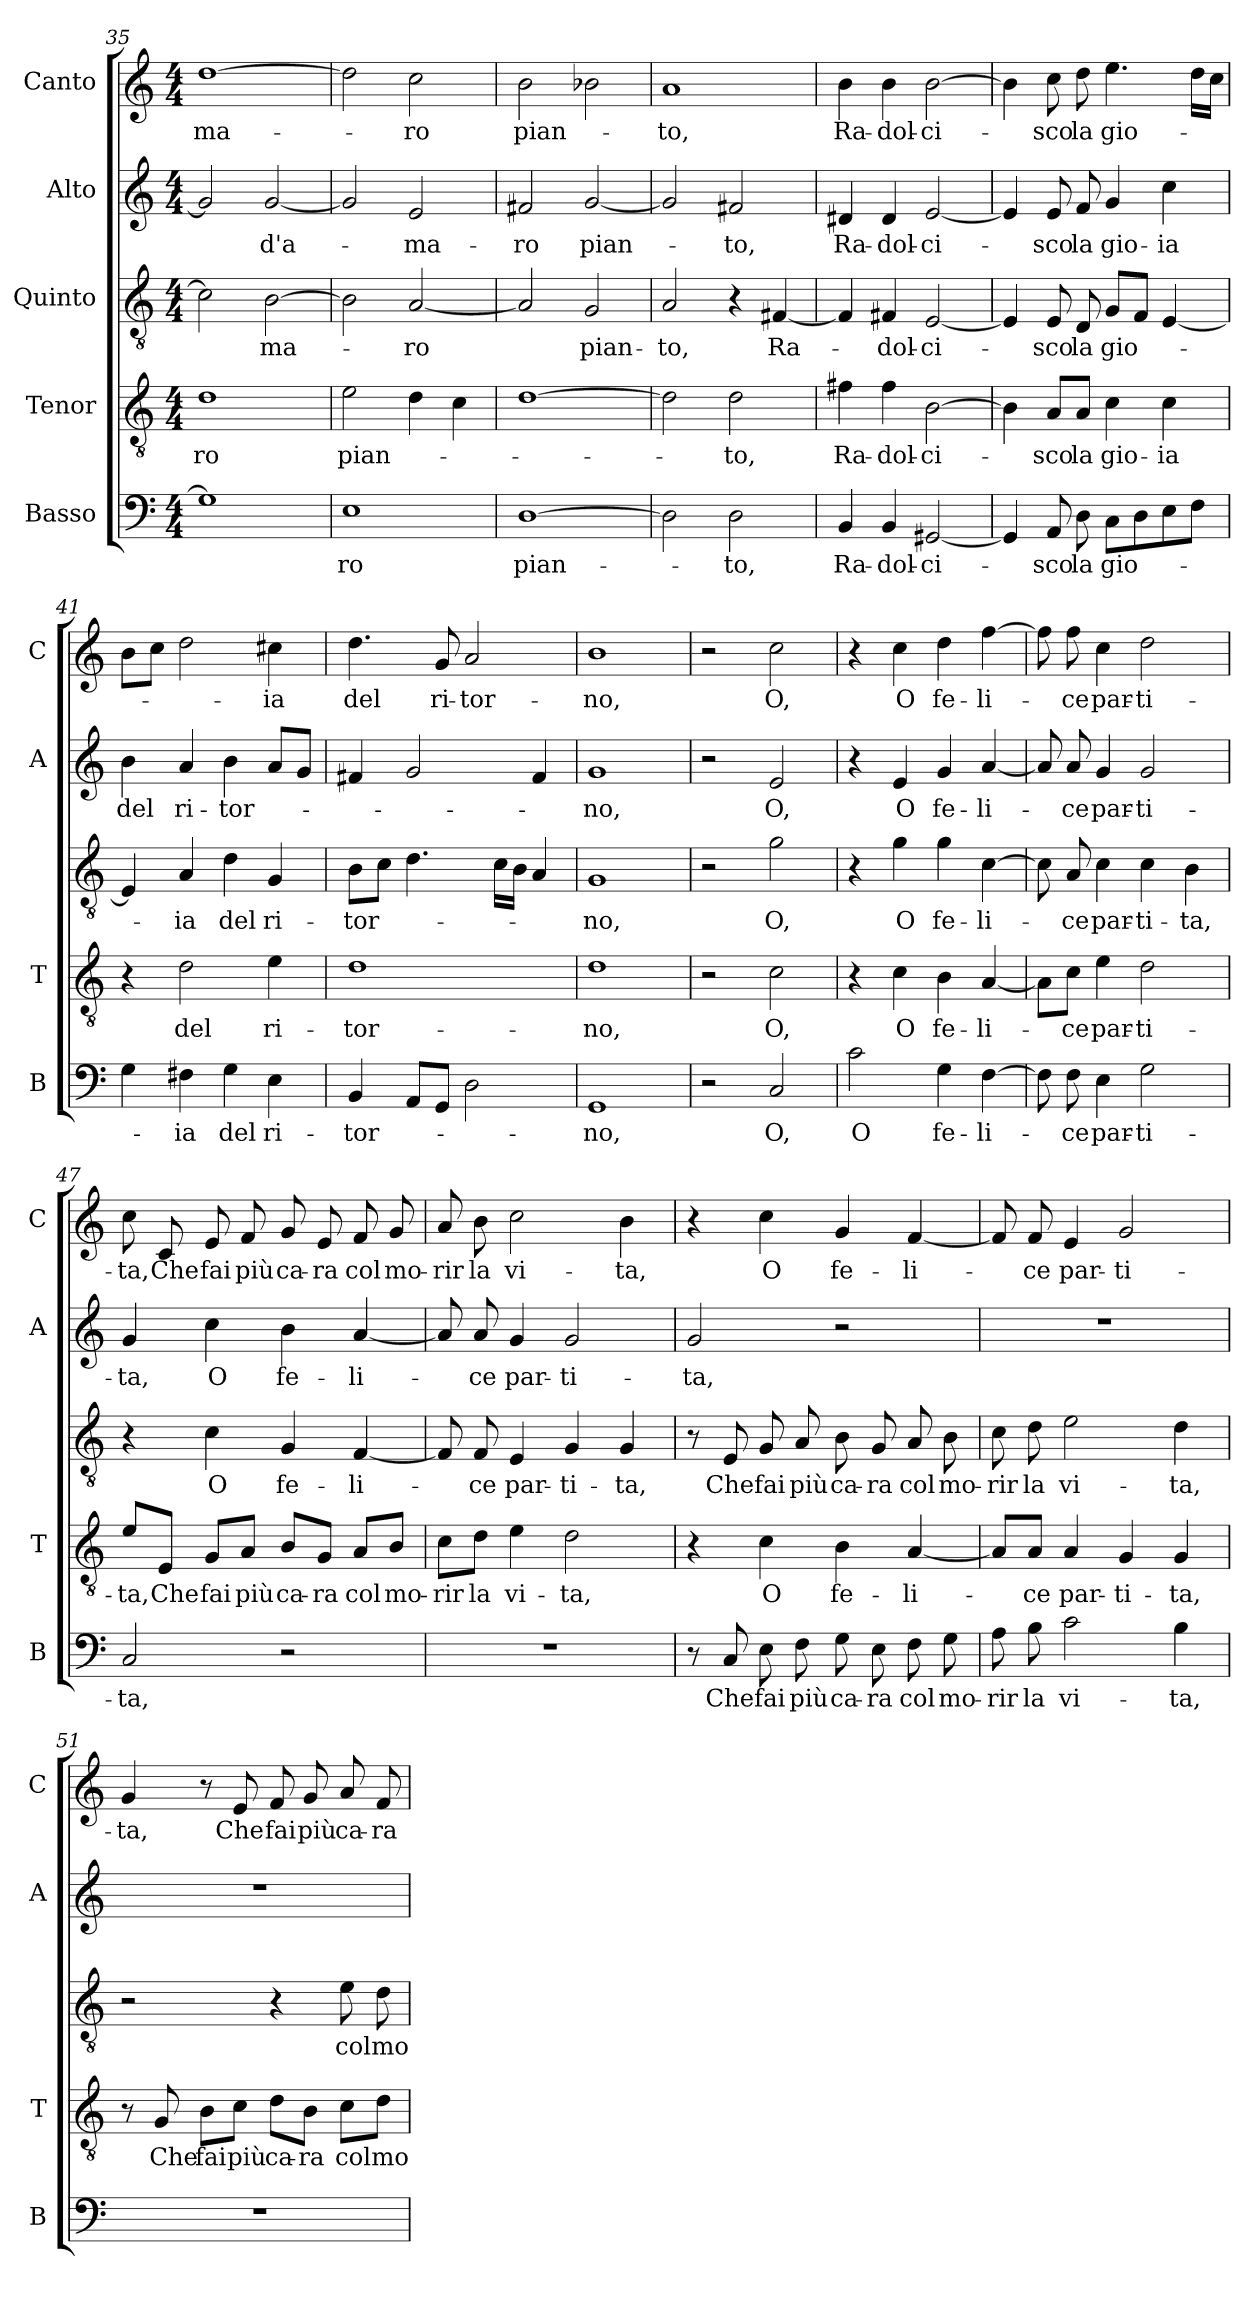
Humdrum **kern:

**kern	**text	**kern	**text	**kern	**text	**kern	**text	**kern	**text
*part5	*part5	*part4	*part4	*part3	*part3	*part2	*part2	*part1	*part1
*staff5	*staff5	*staff4	*staff4	*staff3	*staff3	*staff2	*staff2	*staff1	*staff1
*I"Basso	*	*I"Tenor	*	*I"Quinto	*	*I"Alto	*	*I"Canto	*
*I'B	*	*I'T	*	*	*	*I'A	*	*I'C	*
*clefF4	*	*clefGv2	*	*clefGv2	*	*clefG2	*	*clefG2	*
*k[]	*	*k[]	*	*k[]	*	*k[]	*	*k[]	*
*C:	*	*C:	*	*C:	*	*C:	*	*C:	*
*M4/4	*	*M4/4	*	*M4/4	*	*M4/4	*	*M4/4	*
=35	=35	=35	=35	=35	=35	=35	=35	=35	=35
!	!	!	!LO:LY:b	!	!	!	!	!	!LO:LY:b
1G]	.	1d	-ro	2c\]	.	2g/]	.	[1dd	-ma-
!	!	!	!	!	!LO:LY:b	!	!LO:LY:b	!	!
.	.	.	.	[2B\	-ma-	[2g/	d'a-	.	.
=36	=36	=36	=36	=36	=36	=36	=36	=36	=36
!	!LO:LY:b	!	!LO:LY:b	!	!	!	!	!	!
1E	-ro	2e\	pian-	2B\]	.	2g/]	.	2dd\]	.
!	!	!	!	!	!LO:LY:b	!	!LO:LY:b	!	!LO:LY:b
.	.	4d\	.	[2A/	-ro	2e/	-ma-	2cc\	-ro
.	.	4c\	.	.	.	.	.	.	.
=37	=37	=37	=37	=37	=37	=37	=37	=37	=37
!	!LO:LY:b	!	!	!	!	!	!LO:LY:b	!	!LO:LY:b
[1D	pian-	[1d	.	2A/]	.	2f#X/	-ro	2b\	pian-
!	!	!	!	!	!LO:LY:b	!	!LO:LY:b	!	!
.	.	.	.	2G/	pian-	[2g/	pian-	2b-X\	.
=38	=38	=38	=38	=38	=38	=38	=38	=38	=38
!	!	!	!	!	!LO:LY:b	!	!	!	!LO:LY:b
2D\]	.	2d\]	.	2A/	-to,	2g/]	.	1a	-to,
!	!LO:LY:b	!	!LO:LY:b	!	!	!	!LO:LY:b	!	!
2D\	-to,	2d\	-to,	4r	.	2f#X/	-to,	.	.
!	!	!	!	!	!LO:LY:b	!	!	!	!
.	.	.	.	[4F#X/	Ra-	.	.	.	.
=39	=39	=39	=39	=39	=39	=39	=39	=39	=39
!	!LO:LY:b	!	!LO:LY:b	!	!	!	!LO:LY:b	!	!LO:LY:b
4BB/	Ra-	4f#X\	Ra-	4F#/]	.	4d#X/	Ra-	4b\	Ra-
!	!LO:LY:b	!	!LO:LY:b	!	!LO:LY:b	!	!LO:LY:b	!	!LO:LY:b
4BB/	-dol-	4f#\	-dol-	4F#X/	-dol-	4d#/	-dol-	4b\	-dol-
!	!LO:LY:b	!	!LO:LY:b	!	!LO:LY:b	!	!LO:LY:b	!	!LO:LY:b
[2GG#X/	-ci-	[2B\	-ci-	[2E/	-ci-	[2e/	-ci-	[2b\	-ci-
!!LO:PB:g=z
=40	=40	=40	=40	=40	=40	=40	=40	=40	=40
4GG#/]	.	4B\]	.	4E/]	.	4e/]	.	4b\]	.
!	!LO:LY:b	!	!LO:LY:b	!	!LO:LY:b	!	!LO:LY:b	!	!LO:LY:b
8AA/	-sco	8A/L	-sco	8E/	-sco	8e/	-sco	8cc\	-sco
!	!LO:LY:b	!	!LO:LY:b	!	!LO:LY:b	!	!LO:LY:b	!	!LO:LY:b
8D\	la	8A/J	la	8D/	la	8f/	la	8dd\	la
!	!LO:LY:b	!	!LO:LY:b	!	!LO:LY:b	!	!LO:LY:b	!	!LO:LY:b
8C\L	gio-	4c\	gio-	8G/L	gio-	4g/	gio-	4.ee\	gio-
8D\	.	.	.	8F/J	.	.	.	.	.
!	!	!	!LO:LY:b	!	!	!	!LO:LY:b	!	!
8E\	.	4c\	-ia	[4E/	.	4cc\	-ia	.	.
8F\J	.	.	.	.	.	.	.	16dd\LL	.
.	.	.	.	.	.	.	.	16cc\JJ	.
=41	=41	=41	=41	=41	=41	=41	=41	=41	=41
!	!	!	!	!	!	!	!LO:LY:b	!	!
4G\	.	4r	.	4E/]	.	4b\	del	8b\L	.
.	.	.	.	.	.	.	.	8cc\J	.
!	!LO:LY:b	!	!LO:LY:b	!	!LO:LY:b	!	!LO:LY:b	!	!
4F#X\	-ia	2d\	del	4A/	-ia	4a/	ri-	2dd\	.
!	!LO:LY:b	!	!	!	!LO:LY:b	!	!LO:LY:b	!	!
4G\	del	.	.	4d\	del	4b\	-tor-	.	.
!	!LO:LY:b	!	!LO:LY:b	!	!LO:LY:b	!	!	!	!LO:LY:b
4E\	ri-	4e\	ri-	4G/	ri-	8a/L	.	4cc#X\	-ia
.	.	.	.	.	.	8g/J	.	.	.
=42	=42	=42	=42	=42	=42	=42	=42	=42	=42
!	!LO:LY:b	!	!LO:LY:b	!	!LO:LY:b	!	!	!	!LO:LY:b
4BB/	-tor-	1d	-tor-	8B\L	-tor-	4f#X/	.	4.dd\	del
.	.	.	.	8c\J	.	.	.	.	.
8AA/L	.	.	.	4.d\	.	2g/	.	.	.
!	!	!	!	!	!	!	!	!	!LO:LY:b
8GG/J	.	.	.	.	.	.	.	8g/	ri-
!	!	!	!	!	!	!	!	!	!LO:LY:b
2D\	.	.	.	.	.	.	.	2a/	-tor-
.	.	.	.	16c\LL	.	.	.	.	.
.	.	.	.	16B\JJ	.	.	.	.	.
.	.	.	.	4A/	.	4f#/	.	.	.
=43	=43	=43	=43	=43	=43	=43	=43	=43	=43
!	!LO:LY:b	!	!LO:LY:b	!	!LO:LY:b	!	!LO:LY:b	!	!LO:LY:b
1GG	-no,	1d	-no,	1G	-no,	1g	-no,	1b	-no,
=44	=44	=44	=44	=44	=44	=44	=44	=44	=44
2r	.	2r	.	2r	.	2r	.	2r	.
!	!LO:LY:b	!	!LO:LY:b	!	!LO:LY:b	!	!LO:LY:b	!	!LO:LY:b
2C/	O,	2c\	O,	2g\	O,	2e/	O,	2cc\	O,
=45	=45	=45	=45	=45	=45	=45	=45	=45	=45
!	!LO:LY:b	!	!	!	!	!	!	!	!
2c\	O	4r	.	4r	.	4r	.	4r	.
!	!	!	!LO:LY:b	!	!LO:LY:b	!	!LO:LY:b	!	!LO:LY:b
.	.	4c\	O	4g\	O	4e/	O	4cc\	O
!	!LO:LY:b	!	!LO:LY:b	!	!LO:LY:b	!	!LO:LY:b	!	!LO:LY:b
4G\	fe-	4B\	fe-	4g\	fe-	4g/	fe-	4dd\	fe-
!	!LO:LY:b	!	!LO:LY:b	!	!LO:LY:b	!	!LO:LY:b	!	!LO:LY:b
[4F\	-li-	[4A/	-li-	[4c\	-li-	[4a/	-li-	[4ff\	-li-
=46	=46	=46	=46	=46	=46	=46	=46	=46	=46
8F\]	.	8A\L]	.	8c\]	.	8a/]	.	8ff\]	.
!	!LO:LY:b	!	!LO:LY:b	!	!LO:LY:b	!	!LO:LY:b	!	!LO:LY:b
8F\	-ce	8c\J	-ce	8A/	-ce	8a/	-ce	8ff\	-ce
!	!LO:LY:b	!	!LO:LY:b	!	!LO:LY:b	!	!LO:LY:b	!	!LO:LY:b
4E\	par-	4e\	par-	4c\	par-	4g/	par-	4cc\	par-
!	!LO:LY:b	!	!LO:LY:b	!	!LO:LY:b	!	!LO:LY:b	!	!LO:LY:b
2G\	-ti-	2d\	-ti-	4c\	-ti-	2g/	-ti-	2dd\	-ti-
!	!	!	!	!	!LO:LY:b	!	!	!	!
.	.	.	.	4B\	-ta,	.	.	.	.
!!LO:LB:g=z
=47	=47	=47	=47	=47	=47	=47	=47	=47	=47
!	!LO:LY:b	!	!LO:LY:b	!	!	!	!LO:LY:b	!	!LO:LY:b
2C/	-ta,	8e/L	-ta,	4r	.	4g/	-ta,	8cc\	-ta,
!	!	!	!LO:LY:b	!	!	!	!	!	!LO:LY:b
.	.	8E/J	Che	.	.	.	.	8c/	Che
!	!	!	!LO:LY:b	!	!LO:LY:b	!	!LO:LY:b	!	!LO:LY:b
.	.	8G/L	fai	4c\	O	4cc\	O	8e/	fai
!	!	!	!LO:LY:b	!	!	!	!	!	!LO:LY:b
.	.	8A/J	più	.	.	.	.	8f/	più
!	!	!	!LO:LY:b	!	!LO:LY:b	!	!LO:LY:b	!	!LO:LY:b
2r	.	8B/L	ca-	4G/	fe-	4b\	fe-	8g/	ca-
!	!	!	!LO:LY:b	!	!	!	!	!	!LO:LY:b
.	.	8G/J	-ra	.	.	.	.	8e/	-ra
!	!	!	!LO:LY:b	!	!LO:LY:b	!	!LO:LY:b	!	!LO:LY:b
.	.	8A/L	col	[4F/	-li-	[4a/	-li-	8f/	col
!	!	!	!LO:LY:b	!	!	!	!	!	!LO:LY:b
.	.	8B/J	mo-	.	.	.	.	8g/	mo-
=48	=48	=48	=48	=48	=48	=48	=48	=48	=48
!	!	!	!LO:LY:b	!	!	!	!	!	!LO:LY:b
1r	.	8c\L	-rir	8F/]	.	8a/]	.	8a/	-rir
!	!	!	!LO:LY:b	!	!LO:LY:b	!	!LO:LY:b	!	!LO:LY:b
.	.	8d\J	la	8F/	-ce	8a/	-ce	8b\	la
!	!	!	!LO:LY:b	!	!LO:LY:b	!	!LO:LY:b	!	!LO:LY:b
.	.	4e\	vi-	4E/	par-	4g/	par-	2cc\	vi-
!	!	!	!LO:LY:b	!	!LO:LY:b	!	!LO:LY:b	!	!
.	.	2d\	-ta,	4G/	-ti-	2g/	-ti-	.	.
!	!	!	!	!	!LO:LY:b	!	!	!	!LO:LY:b
.	.	.	.	4G/	-ta,	.	.	4b\	-ta,
=49	=49	=49	=49	=49	=49	=49	=49	=49	=49
!	!	!	!	!	!	!	!LO:LY:b	!	!
8r	.	4r	.	8r	.	2g/	-ta,	4r	.
!	!LO:LY:b	!	!	!	!LO:LY:b	!	!	!	!
8C/	Che	.	.	8E/	Che	.	.	.	.
!	!LO:LY:b	!	!LO:LY:b	!	!LO:LY:b	!	!	!	!LO:LY:b
8E\	fai	4c\	O	8G/	fai	.	.	4cc\	O
!	!LO:LY:b	!	!	!	!LO:LY:b	!	!	!	!
8F\	più	.	.	8A/	più	.	.	.	.
!	!LO:LY:b	!	!LO:LY:b	!	!LO:LY:b	!	!	!	!LO:LY:b
8G\	ca-	4B\	fe-	8B\	ca-	2r	.	4g/	fe-
!	!LO:LY:b	!	!	!	!LO:LY:b	!	!	!	!
8E\	-ra	.	.	8G/	-ra	.	.	.	.
!	!LO:LY:b	!	!LO:LY:b	!	!LO:LY:b	!	!	!	!LO:LY:b
8F\	col	[4A/	-li-	8A/	col	.	.	[4f/	-li-
!	!LO:LY:b	!	!	!	!LO:LY:b	!	!	!	!
8G\	mo-	.	.	8B\	mo-	.	.	.	.
=50	=50	=50	=50	=50	=50	=50	=50	=50	=50
!	!LO:LY:b	!	!	!	!LO:LY:b	!	!	!	!
8A\	-rir	8A/L]	.	8c\	-rir	1r	.	8f/]	.
!	!LO:LY:b	!	!LO:LY:b	!	!LO:LY:b	!	!	!	!LO:LY:b
8B\	la	8A/J	-ce	8d\	la	.	.	8f/	-ce
!	!LO:LY:b	!	!LO:LY:b	!	!LO:LY:b	!	!	!	!LO:LY:b
2c\	vi-	4A/	par-	2e\	vi-	.	.	4e/	par-
!	!	!	!LO:LY:b	!	!	!	!	!	!LO:LY:b
.	.	4G/	-ti-	.	.	.	.	2g/	-ti-
!	!LO:LY:b	!	!LO:LY:b	!	!LO:LY:b	!	!	!	!
4B\	-ta,	4G/	-ta,	4d\	-ta,	.	.	.	.
=51	=51	=51	=51	=51	=51	=51	=51	=51	=51
!	!	!	!	!	!	!	!	!	!LO:LY:b
1r	.	8r	.	2r	.	1r	.	4g/	-ta,
!	!	!	!LO:LY:b	!	!	!	!	!	!
.	.	8G/	Che	.	.	.	.	.	.
!	!	!	!LO:LY:b	!	!	!	!	!	!
.	.	8B\L	fai	.	.	.	.	8r	.
!	!	!	!LO:LY:b	!	!	!	!	!	!LO:LY:b
.	.	8c\J	più	.	.	.	.	8e/	Che
!	!	!	!LO:LY:b	!	!	!	!	!	!LO:LY:b
.	.	8d\L	ca-	4r	.	.	.	8f/	fai
!	!	!	!LO:LY:b	!	!	!	!	!	!LO:LY:b
.	.	8B\J	-ra	.	.	.	.	8g/	più
!	!	!	!LO:LY:b	!	!LO:LY:b	!	!	!	!LO:LY:b
.	.	8c\L	col	8e\	col	.	.	8a/	ca-
!	!	!	!LO:LY:b	!	!LO:LY:b	!	!	!	!LO:LY:b
.	.	8d\J	mo-	8d\	mo-	.	.	8f/	-ra
=	=	=	=	=	=	=	=	=	=
*-	*-	*-	*-	*-	*-	*-	*-	*-	*-
